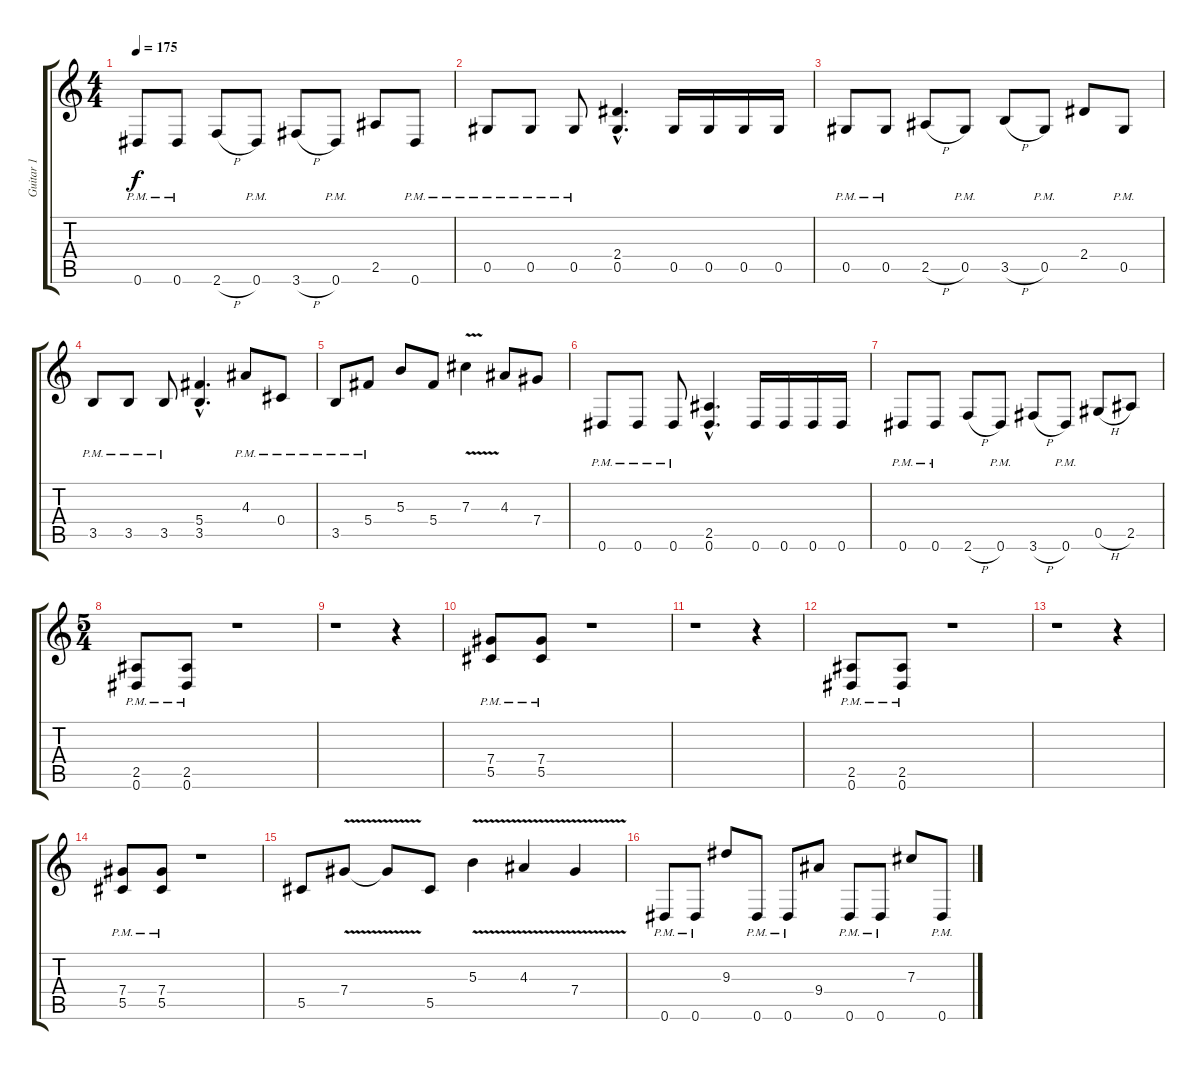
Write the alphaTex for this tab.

\track ("Guitar 1" "Guitar 1") {instrument overdrivenguitar}
\staff {score tabs}
\tuning (Eb4 Bb3 Gb3 Db3 Ab2 Eb2) {hide}
\ts (4 4)
\tempo 175
\clef g2
\ks c
0.6{pm}.8{dy f} 0.6{pm}.8 2.6{h}.8 0.6{pm}.8 3.6{h}.8 0.6{pm}.8 2.5.8 0.6{pm}.8 |
0.5{pm}.8 0.5{pm}.8 0.5{pm}.8 (2.4{hac} 0.5{hac}).4{d} 0.5.16 0.5.16 0.5.16 0.5.16 |
0.5{pm}.8 0.5{pm}.8 2.5{h}.8 0.5{pm}.8 3.5{h}.8 0.5{pm}.8 2.4.8 0.5{pm}.8 |
3.5{pm}.8 3.5{pm}.8 3.5{pm}.8 (5.4{hac} 3.5{hac}).4{d} 4.3{pm}.8 0.4{pm}.8 |
3.5{pm}.8 5.4{pm}.8 5.3.8 5.4.8 7.3{v}.4 4.3.8 7.4.8 |
0.6{pm}.8 0.6{pm}.8 0.6{pm}.8 (2.5{hac} 0.6{hac}).4{d} 0.6.16 0.6.16 0.6.16 0.6.16 |
0.6{pm}.8 0.6{pm}.8 2.6{h}.8 0.6{pm}.8 3.6{h}.8 0.6{pm}.8 0.5{h}.8 2.5.8 |
\ts (5 4)
\section ("" "")
(2.5{pm} 0.6{pm}).8 (2.5{pm} 0.6{pm}).8 r.1 |
r.1 r.4 |
(7.4{pm} 5.5{pm}).8 (7.4{pm} 5.5{pm}).8 r.1 |
r.1 r.4 |
(2.5{pm} 0.6{pm}).8 (2.5{pm} 0.6{pm}).8 r.1 |
r.1 r.4 |
(7.4{pm} 5.5{pm}).8 (7.4{pm} 5.5{pm}).8 r.1 |
5.5.8 7.4{v}.8 7.4{t}.8 5.5.8 5.3{v}.4 4.3{v}.4 7.4{v}.4 |
\section ("" "")
0.6{pm}.8 0.6{pm}.8 9.3.8 0.6{pm}.8 0.6{pm}.8 9.4.8 0.6{pm}.8 0.6{pm}.8 7.3.8 0.6{pm}.8
